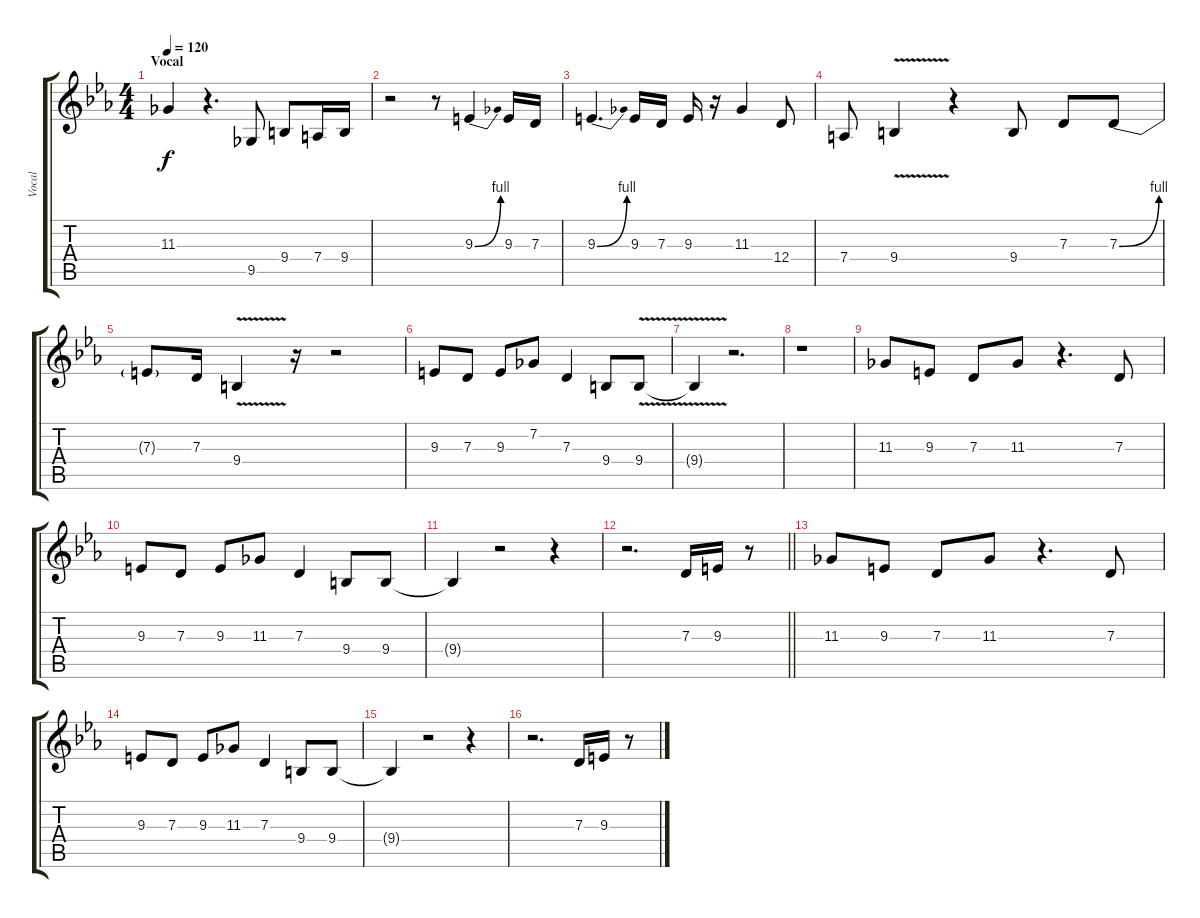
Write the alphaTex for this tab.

\track ("Vocal" "Vocal") {instrument lead8bassandlead}
\staff {score tabs}
\tuning (E4 B3 G3 D3 A2 E2) {hide}
\ts (4 4)
\section ("" "Vocal")
\tempo 120
\clef g2
\ks cminor
11.3.4{dy f} r.4{d} 9.5.8 9.4.8 7.4.16 9.4.16 |
r.2 r.8 9.3{be (bend 0 0 60 4)}.4 9.3.16 7.3.16 |
9.3{be (bend 0 0 60 4)}.4{d} 9.3.16 7.3.16 9.3.16 r.16 11.3.4 12.4.8 |
7.4.8 9.4{v}.4 r.4 9.4.8 7.3.8 7.3{be (bend 0 0 60 4)}.8 |
7.3{t}.8 7.3.16 9.4{v}.4 r.16 r.2 |
9.3.8 7.3.8 9.3.8 7.2.8 7.3.4 9.4.8 9.4{v}.8 |
9.4{t}.4 r.2{d} |
r.1 |
11.3.8 9.3.8 7.3.8 11.3.8 r.4{d} 7.3.8 |
9.3.8 7.3.8 9.3.8 11.3.8 7.3.4 9.4.8 9.4.8 |
9.4{t}.4 r.2 r.4 |
\barLineRight lightlight
r.2{d} 7.3.16 9.3.16 r.8 |
11.3.8 9.3.8 7.3.8 11.3.8 r.4{d} 7.3.8 |
9.3.8 7.3.8 9.3.8 11.3.8 7.3.4 9.4.8 9.4.8 |
9.4{t}.4 r.2 r.4 |
r.2{d} 7.3.16 9.3.16 r.8
